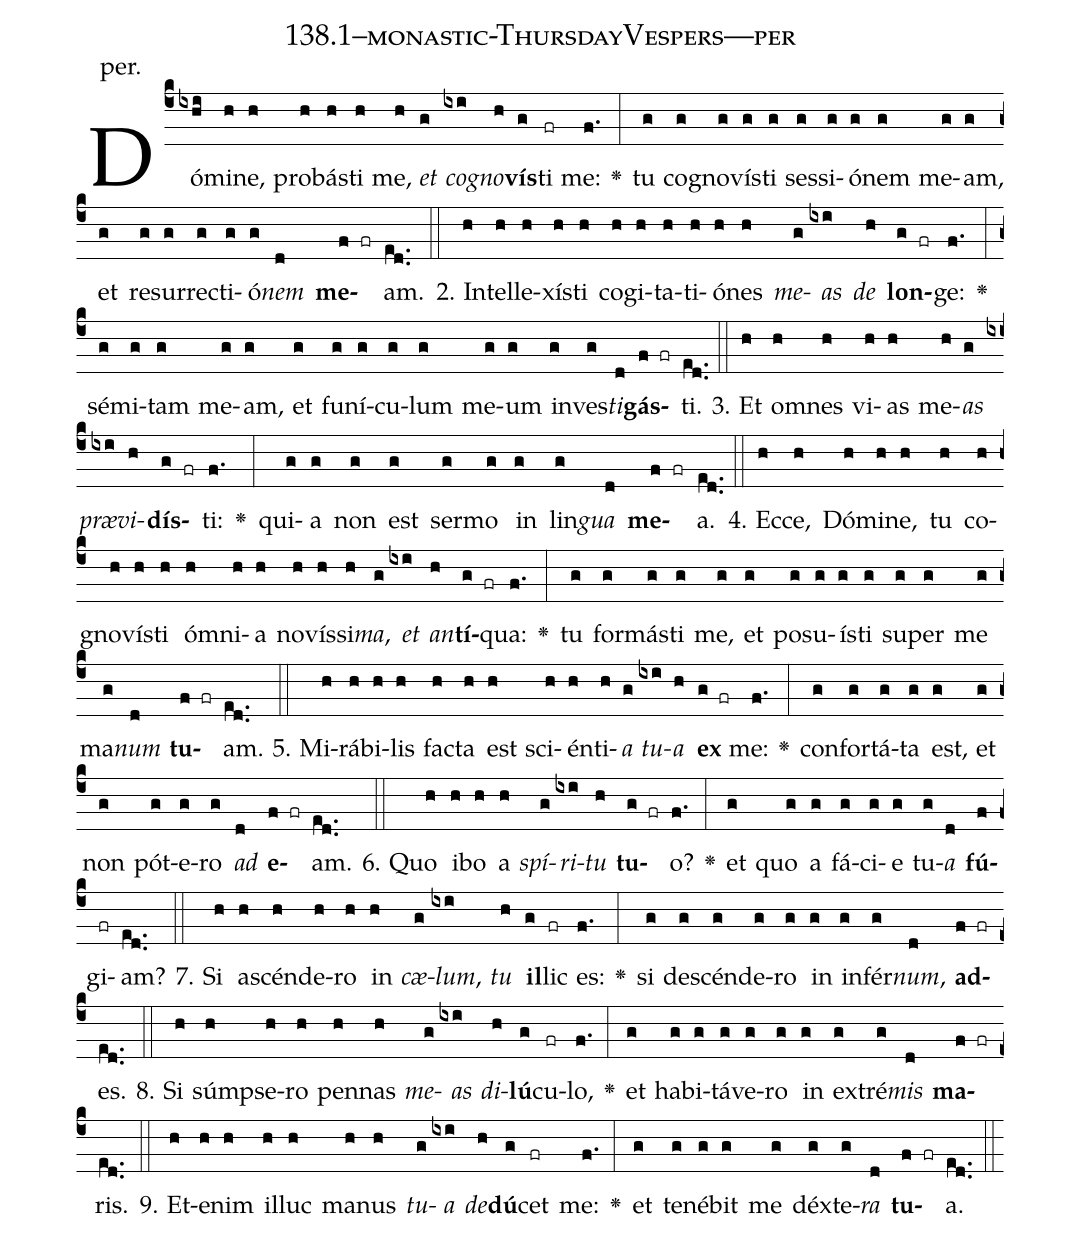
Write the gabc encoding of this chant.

name: 138.1--monastic-ThursdayVespers---per;
annotation: per.;
%%
(c4)Dó(ixhi)mi(h)ne,(h) pro(h)bás(h)ti(h) me,(h) <i>et</i>(g) <i>co</i>(ixi)<i>gno</i>(h)<b>vís</b>(g)ti(fr) me:(f.) <v>\greheightstar</v>(:) tu(g) co(g)gno(g)vís(g)ti(g) ses(g)si(g)ó(g)nem(g) me(g)am,(g) et(g) re(g)sur(g)rec(g)ti(g)ó(g)<i>nem</i>(d) <b>me</b>(f fr)am.(ed..) (::)
2. In(h)tel(h)le(h)xís(h)ti(h) co(h)gi(h)ta(h)ti(h)ó(h)nes(h) <i>me</i>(g)<i>as</i>(ixi) <i>de</i>(h) <b>lon</b>(g fr)ge:(f.) <v>\greheightstar</v>(:) sé(g)mi(g)tam(g) me(g)am,(g) et(g) fu(g)ní(g)cu(g)lum(g) me(g)um(g) in(g)ves(g)<i>ti</i>(d)<b>gás</b>(f fr)ti.(ed..) (::)
3. Et(h) om(h)nes(h) vi(h)as(h) me(h)<i>as</i>(g) <i>præ</i>(ixi)<i>vi</i>(h)<b>dís</b>(g fr)ti:(f.) <v>\greheightstar</v>(:) qui(g)a(g) non(g) est(g) ser(g)mo(g) in(g) lin(g)<i>gua</i>(d) <b>me</b>(f fr)a.(ed..) (::)
4. Ec(h)ce,(h) Dó(h)mi(h)ne,(h) tu(h) co(h)gno(h)vís(h)ti(h) óm(h)ni(h)a(h) no(h)vís(h)si(h)<i>ma</i>,(g) <i>et</i>(ixi) <i>an</i>(h)<b>tí</b>(g fr)qua:(f.) <v>\greheightstar</v>(:) tu(g) for(g)más(g)ti(g) me,(g) et(g) po(g)su(g)ís(g)ti(g) su(g)per(g) me(g) ma(g)<i>num</i>(d) <b>tu</b>(f fr)am.(ed..) (::)
5. Mi(h)rá(h)bi(h)lis(h) fac(h)ta(h) est(h) sci(h)én(h)ti(h)<i>a</i>(g) <i>tu</i>(ixi)<i>a</i>(h) <b>ex</b>(g fr) me:(f.) <v>\greheightstar</v>(:) con(g)for(g)tá(g)ta(g) est,(g) et(g) non(g) pót(g)e(g)ro(g) <i>ad</i>(d) <b>e</b>(f fr)am.(ed..) (::)
6. Quo(h) i(h)bo(h) a(h) <i>spí</i>(g)<i>ri</i>(ixi)<i>tu</i>(h) <b>tu</b>(g fr)o?(f.) <v>\greheightstar</v>(:) et(g) quo(g) a(g) fá(g)ci(g)e(g) tu(g)<i>a</i>(d) <b>fú</b>(f)gi(fr)am?(ed..) (::)
7. Si(h) a(h)scén(h)de(h)ro(h) in(h) <i>cæ</i>(g)<i>lum</i>,(ixi) <i>tu</i>(h) <b>il</b>(g)lic(fr) es:(f.) <v>\greheightstar</v>(:) si(g) de(g)scén(g)de(g)ro(g) in(g) in(g)fér(g)<i>num</i>,(d) <b>ad</b>(f fr)es.(ed..) (::)
8. Si(h) súmp(h)se(h)ro(h) pen(h)nas(h) <i>me</i>(g)<i>as</i>(ixi) <i>di</i>(h)<b>lú</b>(g)cu(fr)lo,(f.) <v>\greheightstar</v>(:) et(g) ha(g)bi(g)tá(g)ve(g)ro(g) in(g) ex(g)tré(g)<i>mis</i>(d) <b>ma</b>(f fr)ris.(ed..) (::)
9. Et(h)e(h)nim(h) il(h)luc(h) ma(h)nus(h) <i>tu</i>(g)<i>a</i>(ixi) <i>de</i>(h)<b>dú</b>(g)cet(fr) me:(f.) <v>\greheightstar</v>(:) et(g) te(g)né(g)bit(g) me(g) déx(g)te(g)<i>ra</i>(d) <b>tu</b>(f fr)a.(ed..) (::)
